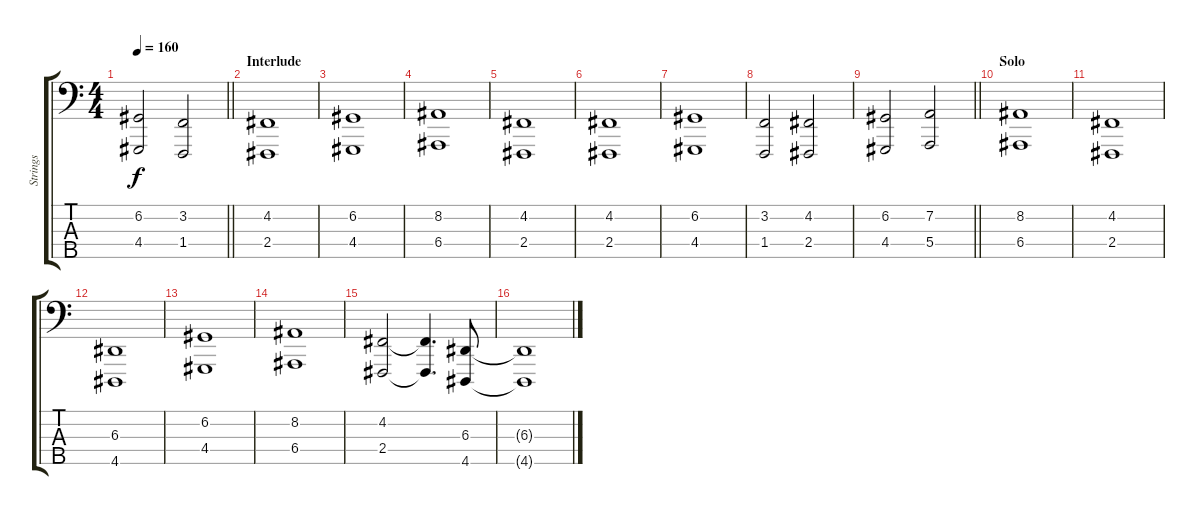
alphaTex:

\track ("Strings " "Strings ") {instrument stringensemble1}
\staff {score tabs}
\tuning (G2 D2 A1 E1 B0) {hide}
\ts (4 4)
\tempo 160
\clef f4
\barLineRight lightlight
\ks c
(6.2 4.4).2{dy f} (3.2 1.4).2 |
\section ("" "Interlude")
(4.2 2.4).1 |
(6.2 4.4).1 |
(8.2 6.4).1 |
(4.2 2.4).1 |
(4.2 2.4).1 |
(6.2 4.4).1 |
(3.2 1.4).2 (4.2 2.4).2 |
\barLineRight lightlight
(6.2 4.4).2 (7.2 5.4).2 |
\section ("" "Solo")
(8.2 6.4).1 |
(4.2 2.4).1 |
(6.3 4.5).1 |
(6.2 4.4).1 |
(8.2 6.4).1 |
(4.2 2.4).2 (4.2{t} 2.4{t}).4{d} (6.3 4.5).8 |
(6.3{t} 4.5{t}).1
